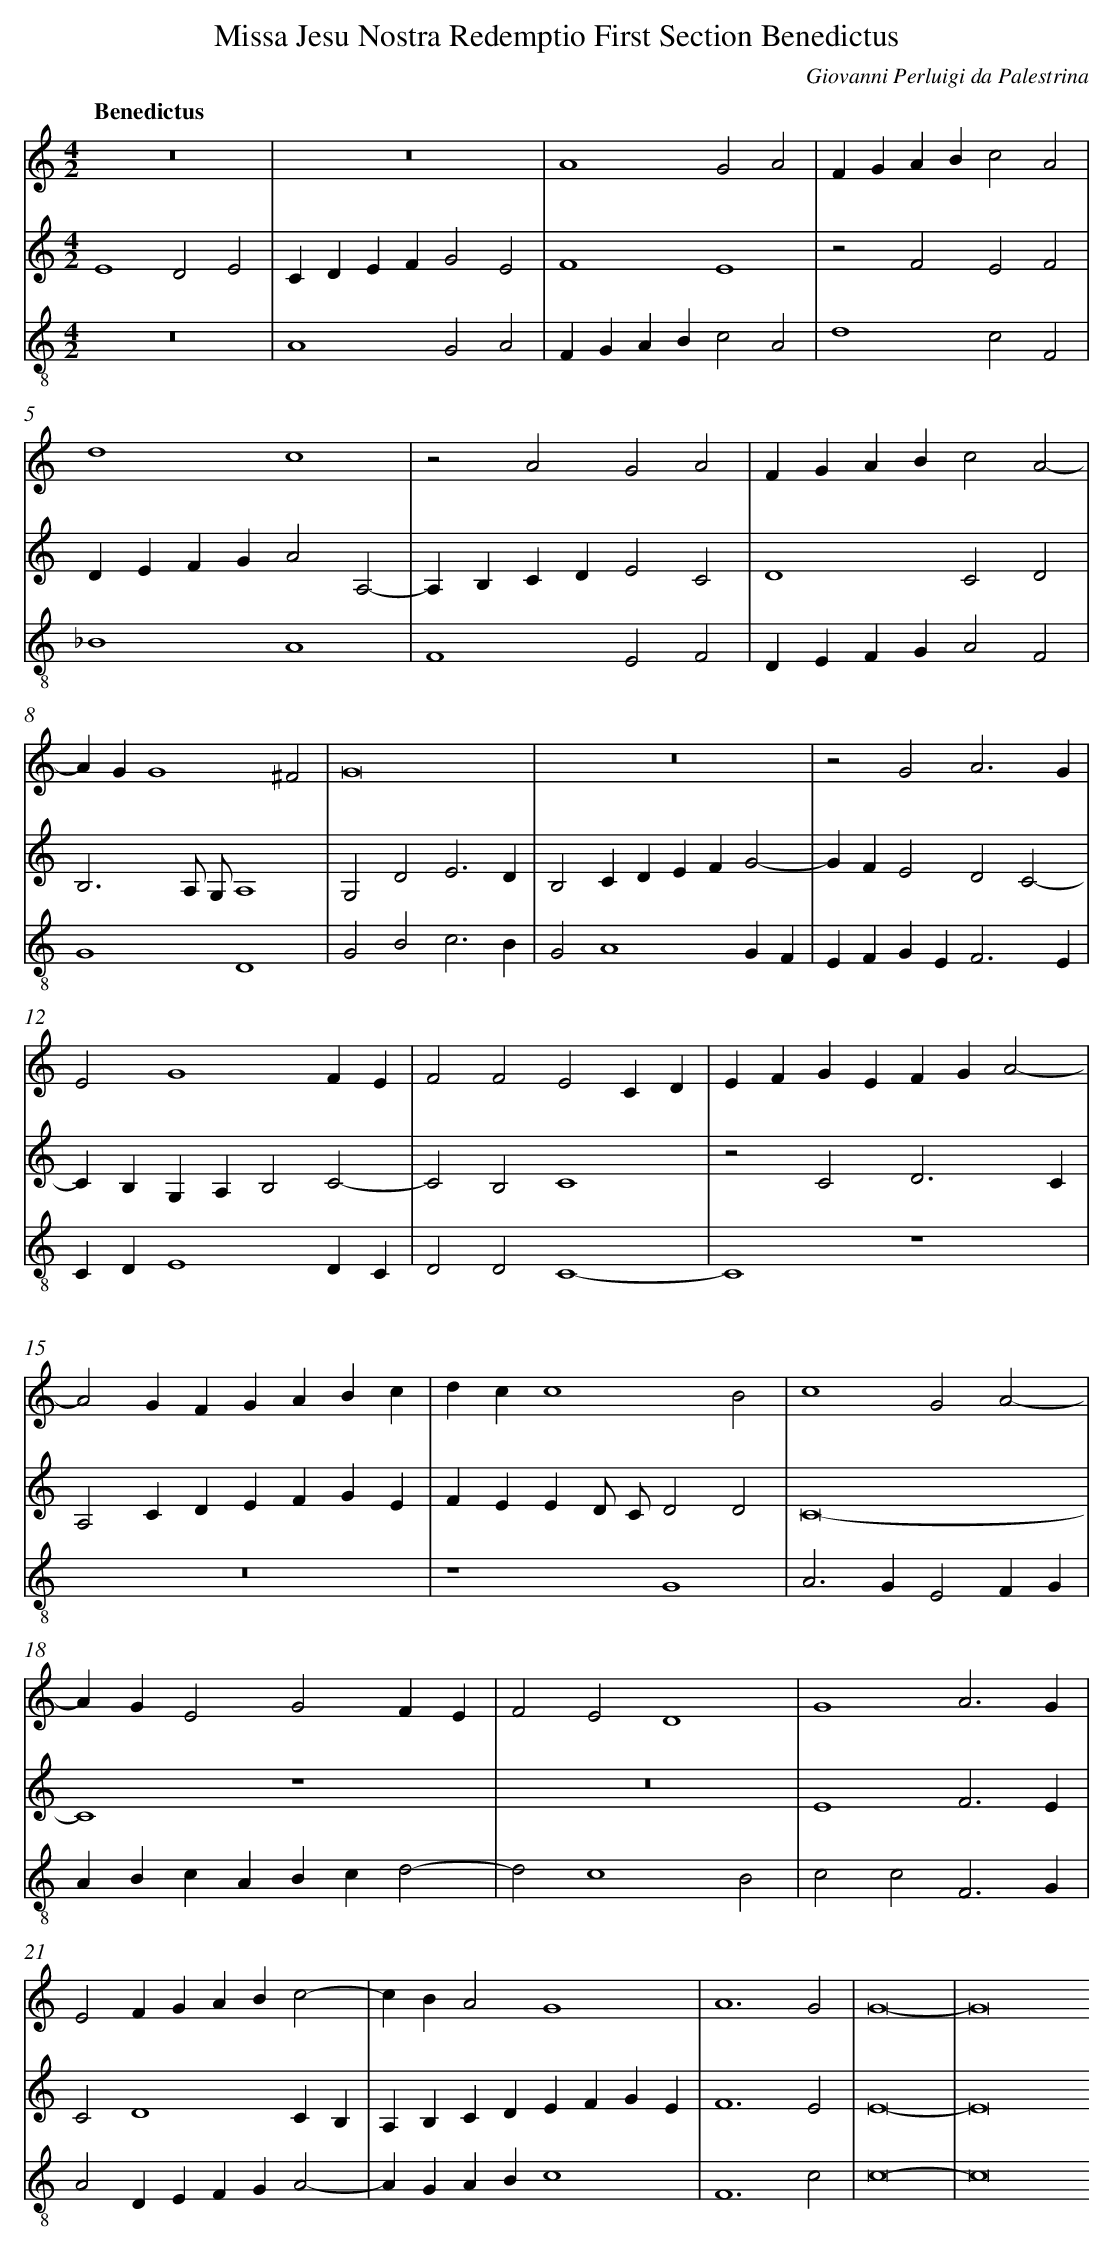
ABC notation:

X:1
T: Missa Jesu Nostra Redemptio First Section Benedictus
C: Giovanni Perluigi da Palestrina
L: 1/4
M: 4/2
Q: "Benedictus"
V: 1 clef=treble
V: 2 clef=treble
V: 3 clef=treble-8
K: C
[V:1] z8 |
[V:2] E4D2E2 |
[V:3] z8 |
[V:1] z8 |
[V:2] CDEFG2E2 |
[V:3] A4G2A2 |
[V:1] A4G2A2 |
[V:2] F4E4 |
[V:3] FGABc2A2 |
[V:1] FGABc2A2 |
[V:2] z2F2E2F2 |
[V:3] d4c2F2 |
[V:1] d4c4 |
[V:2] DEFGA2A,2- |
[V:3] _B4A4 |
[V:1] z2A2G2A2 |
[V:2] A,B,CDE2C2 |
[V:3] F4E2F2 |
[V:1] FGABc2A2- |
[V:2] D4C2D2 |
[V:3] DEFGA2F2 |
[V:1] AGG4^F2 |
[V:2] B,3A,/ G,/A,4 |
[V:3] G4D4 |
[V:1] G8 |
[V:2] G,2D2E3D |
[V:3] G2B2c3B |
[V:1] z8 |
[V:2] B,2CDEFG2- |
[V:3] G2A4GF |
[V:1] z2G2A3G |
[V:2] GFE2D2C2- |
[V:3] EFGE2<F2E |
[V:1] E2G4FE |
[V:2] CB,G,A,B,2C2- |
[V:3] CDE4DC |
[V:1] F2F2E2CD |
[V:2] C2B,2C4 |
[V:3] D2D2C4- |
[V:1] EFGEFGA2- |
[V:2] z2C2D3C |
[V:3] C4z4 |
[V:1] A2GFGABc |
[V:2] A,2CDEFGE |
[V:3] z8 |
[V:1] dcc4B2 |
[V:2] FEED/ C/D2D2 |
[V:3] z4G4 |
[V:1] c4G2A2- |
[V:2] C8- |
[V:3] A2>G2E2FG |
[V:1] AGE2G2FE |
[V:2] C4z4 |
[V:3] ABcABcd2- |
[V:1] F2E2D4 |
[V:2] z8 |
[V:3] d2c4B2 |
[V:1] G4A3G |
[V:2] E4F3E |
[V:3] c2c2F3G |
[V:1] E2FGABc2- |
[V:2] C2D4CB, |
[V:3] A2DEFGA2- |
[V:1] cBA2G4 |
[V:2] A,B,CDEFGE |
[V:3] AGABc4 |
[V:1] A6G2 |
[V:2] F6E2 |
[V:3] F6c2 |
[V:1] G8- |
[V:2] E8- |
[V:3] c8- |
[V:1] G8
[V:2] E8
[V:3] c8
